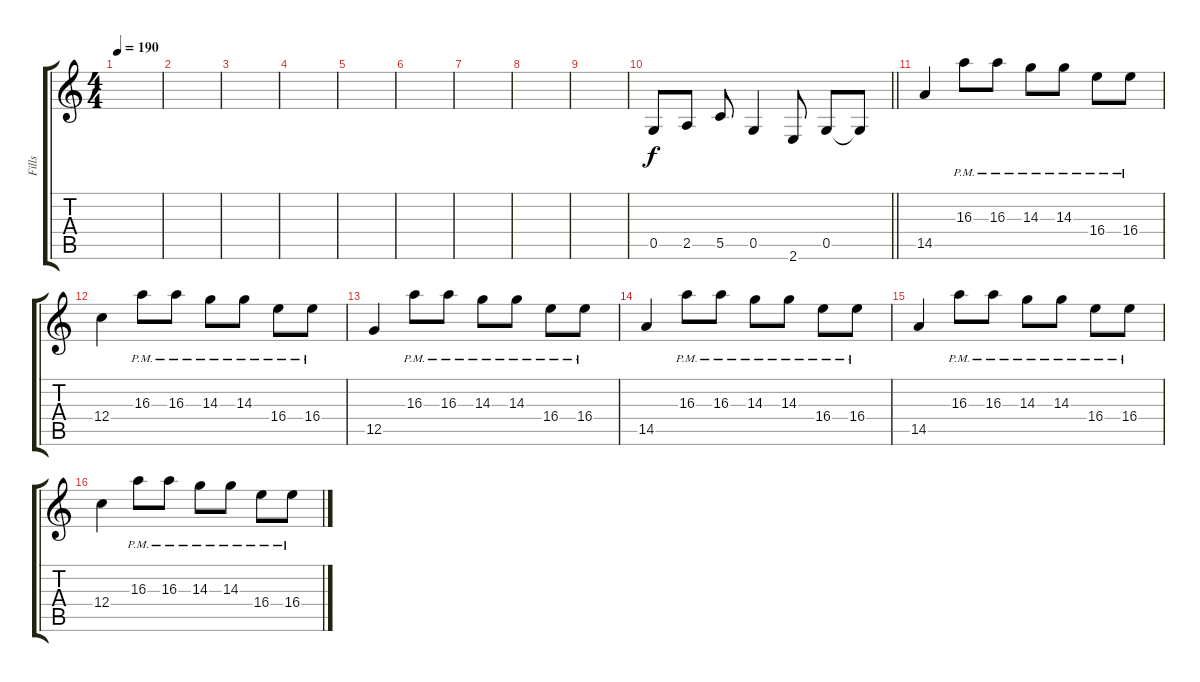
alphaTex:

\track ("Fills" "Fills") {instrument distortionguitar}
\staff {score tabs}
\tuning (D4 A3 F3 C3 G2 D2) {hide}
\ts (4 4)
\tempo 190
\clef g2
\ks c
|
|
|
|
|
|
|
|
|
\barLineRight lightlight
0.5.8 2.5.8 5.5.8 0.5.4 2.6.8 0.5.8 0.5{t}.8 |
14.5.4 16.3{pm}.8 16.3{pm}.8 14.3{pm}.8 14.3{pm}.8 16.4{pm}.8 16.4{pm}.8 |
12.4.4 16.3{pm}.8 16.3{pm}.8 14.3{pm}.8 14.3{pm}.8 16.4{pm}.8 16.4{pm}.8 |
12.5.4 16.3{pm}.8 16.3{pm}.8 14.3{pm}.8 14.3{pm}.8 16.4{pm}.8 16.4{pm}.8 |
14.5.4 16.3{pm}.8 16.3{pm}.8 14.3{pm}.8 14.3{pm}.8 16.4{pm}.8 16.4{pm}.8 |
14.5.4 16.3{pm}.8 16.3{pm}.8 14.3{pm}.8 14.3{pm}.8 16.4{pm}.8 16.4{pm}.8 |
12.4.4 16.3{pm}.8 16.3{pm}.8 14.3{pm}.8 14.3{pm}.8 16.4{pm}.8 16.4{pm}.8
